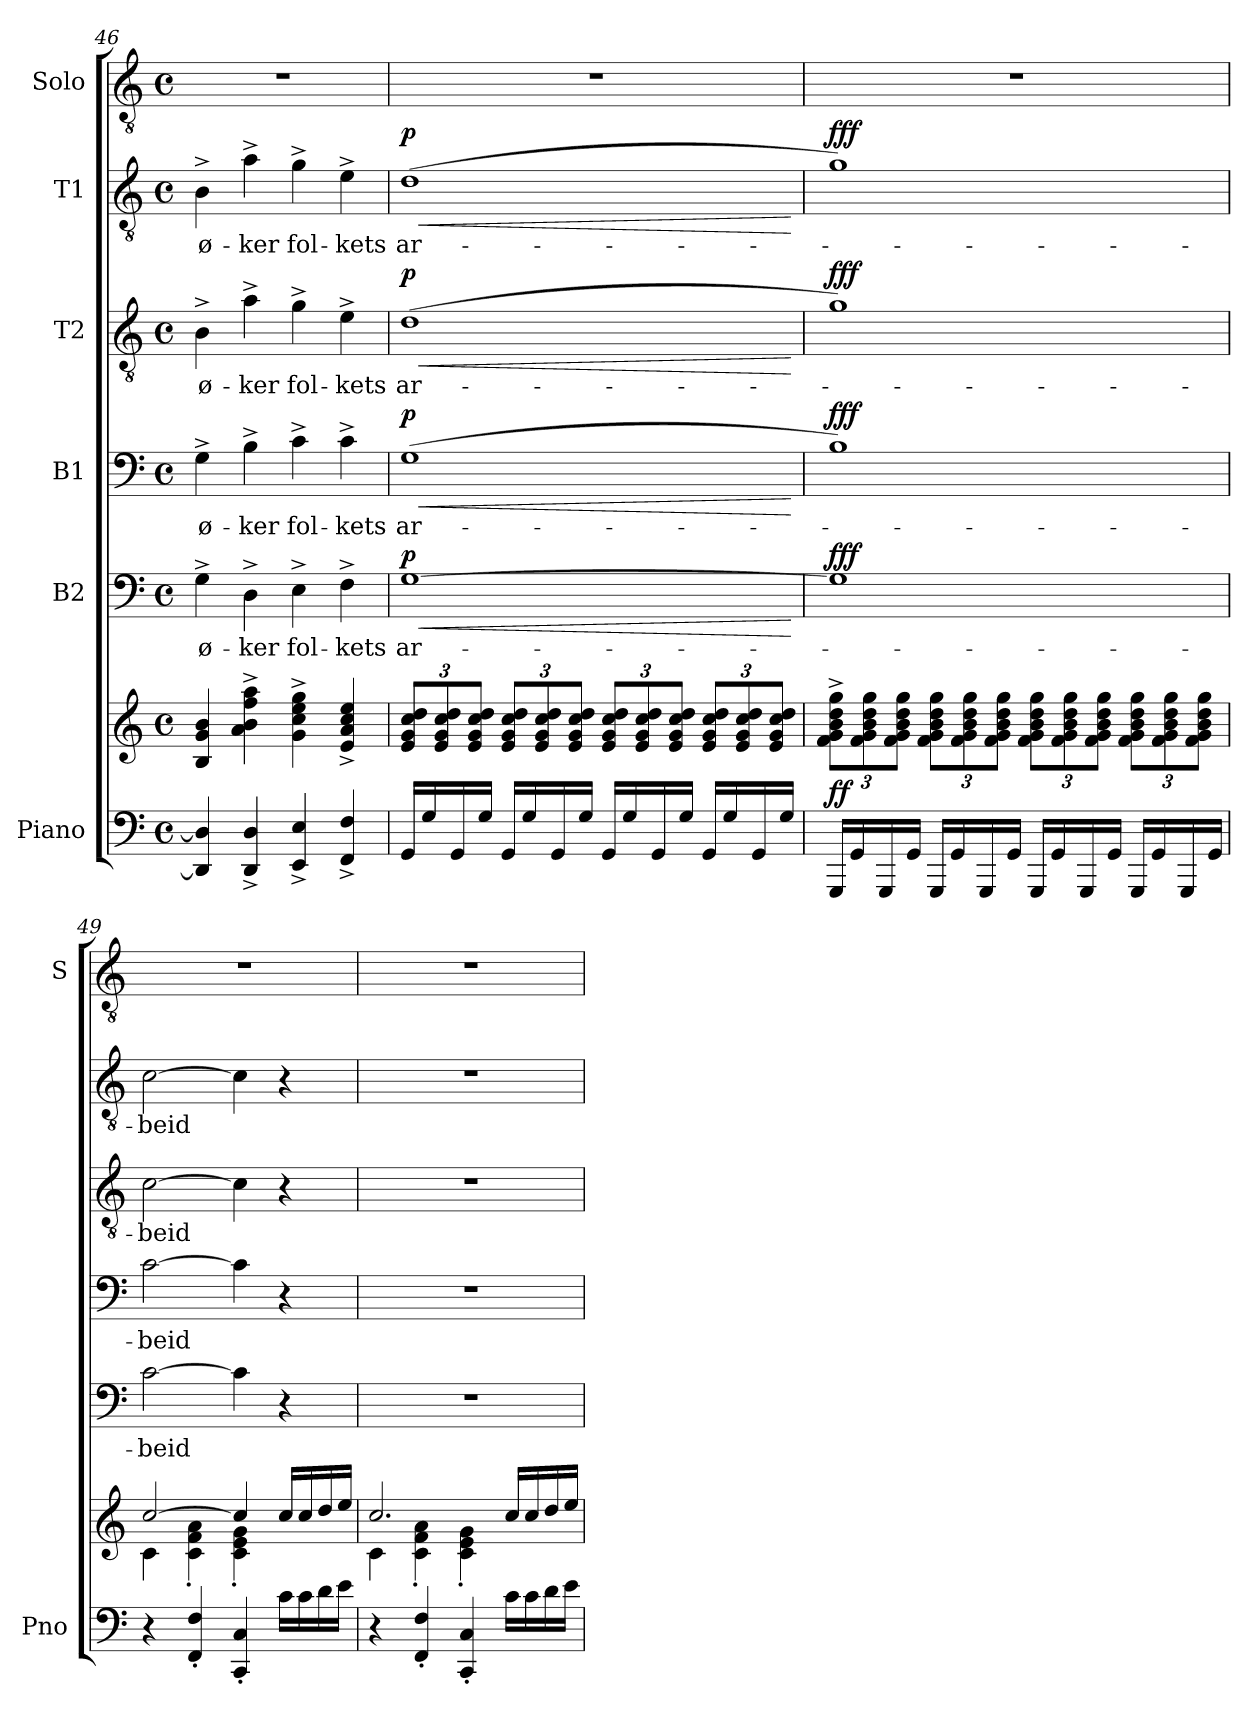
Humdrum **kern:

**kern	**kern	**dynam	**kern	**text	**dynam	**kern	**text	**dynam	**kern	**text	**dynam	**kern	**text	**dynam	**kern
*part6	*part6	*part6	*part5	*part5	*part5	*part4	*part4	*part4	*part3	*part3	*part3	*part2	*part2	*part2	*part1
*staff7	*staff6	*staff6/7	*staff5	*staff5	*staff5	*staff4	*staff4	*staff4	*staff3	*staff3	*staff3	*staff2	*staff2	*staff2	*staff1
*I"Piano	*	*	*I"B2	*	*	*I"B1	*	*	*I"T2	*	*	*I"T1	*	*	*I"Solo
*I'Pno	*	*	*	*	*	*	*	*	*	*	*	*	*	*	*I'S
*clefF4	*clefG2	*	*clefF4	*	*	*clefF4	*	*	*clefGv2	*	*	*clefGv2	*	*	*clefGv2
*k[]	*k[]	*	*k[]	*	*	*k[]	*	*	*k[]	*	*	*k[]	*	*	*k[]
*M4/4	*M4/4	*	*M4/4	*	*	*M4/4	*	*	*M4/4	*	*	*M4/4	*	*	*M4/4
*met(c)	*met(c)	*	*met(c)	*	*	*met(c)	*	*	*met(c)	*	*	*met(c)	*	*	*met(c)
=46	=46	=46	=46	=46	=46	=46	=46	=46	=46	=46	=46	=46	=46	=46	=46
!	!	!	!	!LO:LY:b	!	!	!LO:LY:b	!	!	!LO:LY:b	!	!	!LO:LY:b	!	!
4DD/] 4D/]	4B/ 4g/ 4b/	.	4G^\	ø-	.	4G^\	ø-	.	4B^\	ø-	.	4B^\	ø-	.	1r
!	!	!	!	!LO:LY:b	!	!	!LO:LY:b	!	!	!LO:LY:b	!	!	!LO:LY:b	!	!
4DD/^ 4D/^	4a\^ 4b\^ 4ff\^ 4aa\^	.	4D^\	-ker	.	4B^\	-ker	.	4a^\	-ker	.	4a^\	-ker	.	.
!	!	!	!	!LO:LY:b	!	!	!LO:LY:b	!	!	!LO:LY:b	!	!	!LO:LY:b	!	!
4EE/^ 4E/^	4g\^ 4cc\^ 4ee\^ 4gg\^	.	4E^\	fol-	.	4c^\	fol-	.	4g^\	fol-	.	4g^\	fol-	.	.
!	!	!	!	!LO:LY:b	!	!	!LO:LY:b	!	!	!LO:LY:b	!	!	!LO:LY:b	!	!
4FF/^ 4F/^	4e/^ 4a/^ 4cc/^ 4ee/^	.	4F^\	-kets	.	4c^\	-kets	.	4e^\	-kets	.	4e^\	-kets	.	.
=47	=47	=47	=47	=47	=47	=47	=47	=47	=47	=47	=47	=47	=47	=47	=47
*	*Xbrackettup	*	*	*	*	*	*	*	*	*	*	*	*	*	*
!	!	!	!	!LO:LY:b	!LO:HP:b	!	!LO:LY:b	!LO:HP:b	!	!LO:LY:b	!LO:HP:b	!	!LO:LY:b	!LO:HP:b	!
!	!	!	!	!	!LO:DY:n=1:a	!	!	!LO:DY:n=1:a	!	!	!LO:DY:n=1:a	!	!	!LO:DY:n=1:a	!
16GG/LL	12e/ 12g/ 12cc/ 12dd/L	.	[1G	ar-	< p	(>1G	ar-	< p	(>1d	ar-	< p	(>1d	ar-	< p	1r
16G/	.	.	.	.	.	.	.	.	.	.	.	.	.	.	.
.	12e/ 12g/ 12cc/ 12dd/	.	.	.	.	.	.	.	.	.	.	.	.	.	.
16GG/	.	.	.	.	.	.	.	.	.	.	.	.	.	.	.
.	12e/ 12g/ 12cc/ 12dd/J	.	.	.	.	.	.	.	.	.	.	.	.	.	.
16G/JJ	.	.	.	.	.	.	.	.	.	.	.	.	.	.	.
16GG/LL	12e/ 12g/ 12cc/ 12dd/L	.	.	.	.	.	.	.	.	.	.	.	.	.	.
16G/	.	.	.	.	.	.	.	.	.	.	.	.	.	.	.
.	12e/ 12g/ 12cc/ 12dd/	.	.	.	.	.	.	.	.	.	.	.	.	.	.
16GG/	.	.	.	.	.	.	.	.	.	.	.	.	.	.	.
.	12e/ 12g/ 12cc/ 12dd/J	.	.	.	.	.	.	.	.	.	.	.	.	.	.
16G/JJ	.	.	.	.	.	.	.	.	.	.	.	.	.	.	.
16GG/LL	12e/ 12g/ 12cc/ 12dd/L	.	.	.	.	.	.	.	.	.	.	.	.	.	.
16G/	.	.	.	.	.	.	.	.	.	.	.	.	.	.	.
.	12e/ 12g/ 12cc/ 12dd/	.	.	.	.	.	.	.	.	.	.	.	.	.	.
16GG/	.	.	.	.	.	.	.	.	.	.	.	.	.	.	.
.	12e/ 12g/ 12cc/ 12dd/J	.	.	.	.	.	.	.	.	.	.	.	.	.	.
16G/JJ	.	.	.	.	.	.	.	.	.	.	.	.	.	.	.
16GG/LL	12e/ 12g/ 12cc/ 12dd/L	.	.	.	.	.	.	.	.	.	.	.	.	.	.
16G/	.	.	.	.	.	.	.	.	.	.	.	.	.	.	.
.	12e/ 12g/ 12cc/ 12dd/	.	.	.	.	.	.	.	.	.	.	.	.	.	.
16GG/	.	.	.	.	.	.	.	.	.	.	.	.	.	.	.
.	12e/ 12g/ 12cc/ 12dd/J	.	.	.	.	.	.	.	.	.	.	.	.	.	.
16G/JJ	.	.	.	.	.	.	.	.	.	.	.	.	.	.	.
.	.	.	.	.	[	.	.	[	.	.	[	.	.	[	.
=48	=48	=48	=48	=48	=48	=48	=48	=48	=48	=48	=48	=48	=48	=48	=48
!	!	!LO:DY:a=2	!	!	!LO:DY:a	!	!	!LO:DY:a	!	!	!LO:DY:a	!	!	!LO:DY:a	!
16GGG/LL	12f\^ 12g\^ 12b\^ 12dd\^ 12gg\^L	ff	1G]	.	fff	1B)	.	fff	1g)	.	fff	1g)	.	fff	1r
16GG/	.	.	.	.	.	.	.	.	.	.	.	.	.	.	.
.	12f\ 12g\ 12b\ 12dd\ 12gg\	.	.	.	.	.	.	.	.	.	.	.	.	.	.
16GGG/	.	.	.	.	.	.	.	.	.	.	.	.	.	.	.
.	12f\ 12g\ 12b\ 12dd\ 12gg\J	.	.	.	.	.	.	.	.	.	.	.	.	.	.
16GG/JJ	.	.	.	.	.	.	.	.	.	.	.	.	.	.	.
16GGG/LL	12f\ 12g\ 12b\ 12dd\ 12gg\L	.	.	.	.	.	.	.	.	.	.	.	.	.	.
16GG/	.	.	.	.	.	.	.	.	.	.	.	.	.	.	.
.	12f\ 12g\ 12b\ 12dd\ 12gg\	.	.	.	.	.	.	.	.	.	.	.	.	.	.
16GGG/	.	.	.	.	.	.	.	.	.	.	.	.	.	.	.
.	12f\ 12g\ 12b\ 12dd\ 12gg\J	.	.	.	.	.	.	.	.	.	.	.	.	.	.
16GG/JJ	.	.	.	.	.	.	.	.	.	.	.	.	.	.	.
16GGG/LL	12f\ 12g\ 12b\ 12dd\ 12gg\L	.	.	.	.	.	.	.	.	.	.	.	.	.	.
16GG/	.	.	.	.	.	.	.	.	.	.	.	.	.	.	.
.	12f\ 12g\ 12b\ 12dd\ 12gg\	.	.	.	.	.	.	.	.	.	.	.	.	.	.
16GGG/	.	.	.	.	.	.	.	.	.	.	.	.	.	.	.
.	12f\ 12g\ 12b\ 12dd\ 12gg\J	.	.	.	.	.	.	.	.	.	.	.	.	.	.
16GG/JJ	.	.	.	.	.	.	.	.	.	.	.	.	.	.	.
16GGG/LL	12f\ 12g\ 12b\ 12dd\ 12gg\L	.	.	.	.	.	.	.	.	.	.	.	.	.	.
16GG/	.	.	.	.	.	.	.	.	.	.	.	.	.	.	.
.	12f\ 12g\ 12b\ 12dd\ 12gg\	.	.	.	.	.	.	.	.	.	.	.	.	.	.
16GGG/	.	.	.	.	.	.	.	.	.	.	.	.	.	.	.
.	12f\ 12g\ 12b\ 12dd\ 12gg\J	.	.	.	.	.	.	.	.	.	.	.	.	.	.
16GG/JJ	.	.	.	.	.	.	.	.	.	.	.	.	.	.	.
!!LO:LB:g=z
=49	=49	=49	=49	=49	=49	=49	=49	=49	=49	=49	=49	=49	=49	=49	=49
*	*^	*	*	*	*	*	*	*	*	*	*	*	*	*	*
!	!	!	!	!	!LO:LY:b	!	!	!LO:LY:b	!	!	!LO:LY:b	!	!	!LO:LY:b	!	!
4r	[2cc/	4c\	.	[2c\	-beid	.	[2c\	-beid	.	[2c\	-beid	.	[2c\	-beid	.	1r
4FF/' 4F/'	.	4c\' 4f\' 4a\'	.	.	.	.	.	.	.	.	.	.	.	.	.	.
4CC/' 4C/'	4cc/]	4c\' 4e\' 4g\'	.	4c\]	.	.	4c\]	.	.	4c\]	.	.	4c\]	.	.	.
16c\LL	16cc/LL	4ryy	.	4r	.	.	4r	.	.	4r	.	.	4r	.	.	.
16c\	16cc/	.	.	.	.	.	.	.	.	.	.	.	.	.	.	.
16d\	16dd/	.	.	.	.	.	.	.	.	.	.	.	.	.	.	.
16e\JJ	16ee/JJ	.	.	.	.	.	.	.	.	.	.	.	.	.	.	.
=50	=50	=50	=50	=50	=50	=50	=50	=50	=50	=50	=50	=50	=50	=50	=50	=50
4r	2.cc/	4c\	.	1r	.	.	1r	.	.	1r	.	.	1r	.	.	1r
4FF/' 4F/'	.	4c\' 4f\' 4a\'	.	.	.	.	.	.	.	.	.	.	.	.	.	.
4CC/' 4C/'	.	4c\' 4e\' 4g\'	.	.	.	.	.	.	.	.	.	.	.	.	.	.
16c\LL	16cc/LL	4ryy	.	.	.	.	.	.	.	.	.	.	.	.	.	.
16c\	16cc/	.	.	.	.	.	.	.	.	.	.	.	.	.	.	.
16d\	16dd/	.	.	.	.	.	.	.	.	.	.	.	.	.	.	.
16e\JJ	16ee/JJ	.	.	.	.	.	.	.	.	.	.	.	.	.	.	.
*	*v	*v	*	*	*	*	*	*	*	*	*	*	*	*	*	*
=	=	=	=	=	=	=	=	=	=	=	=	=	=	=	=
*-	*-	*-	*-	*-	*-	*-	*-	*-	*-	*-	*-	*-	*-	*-	*-
